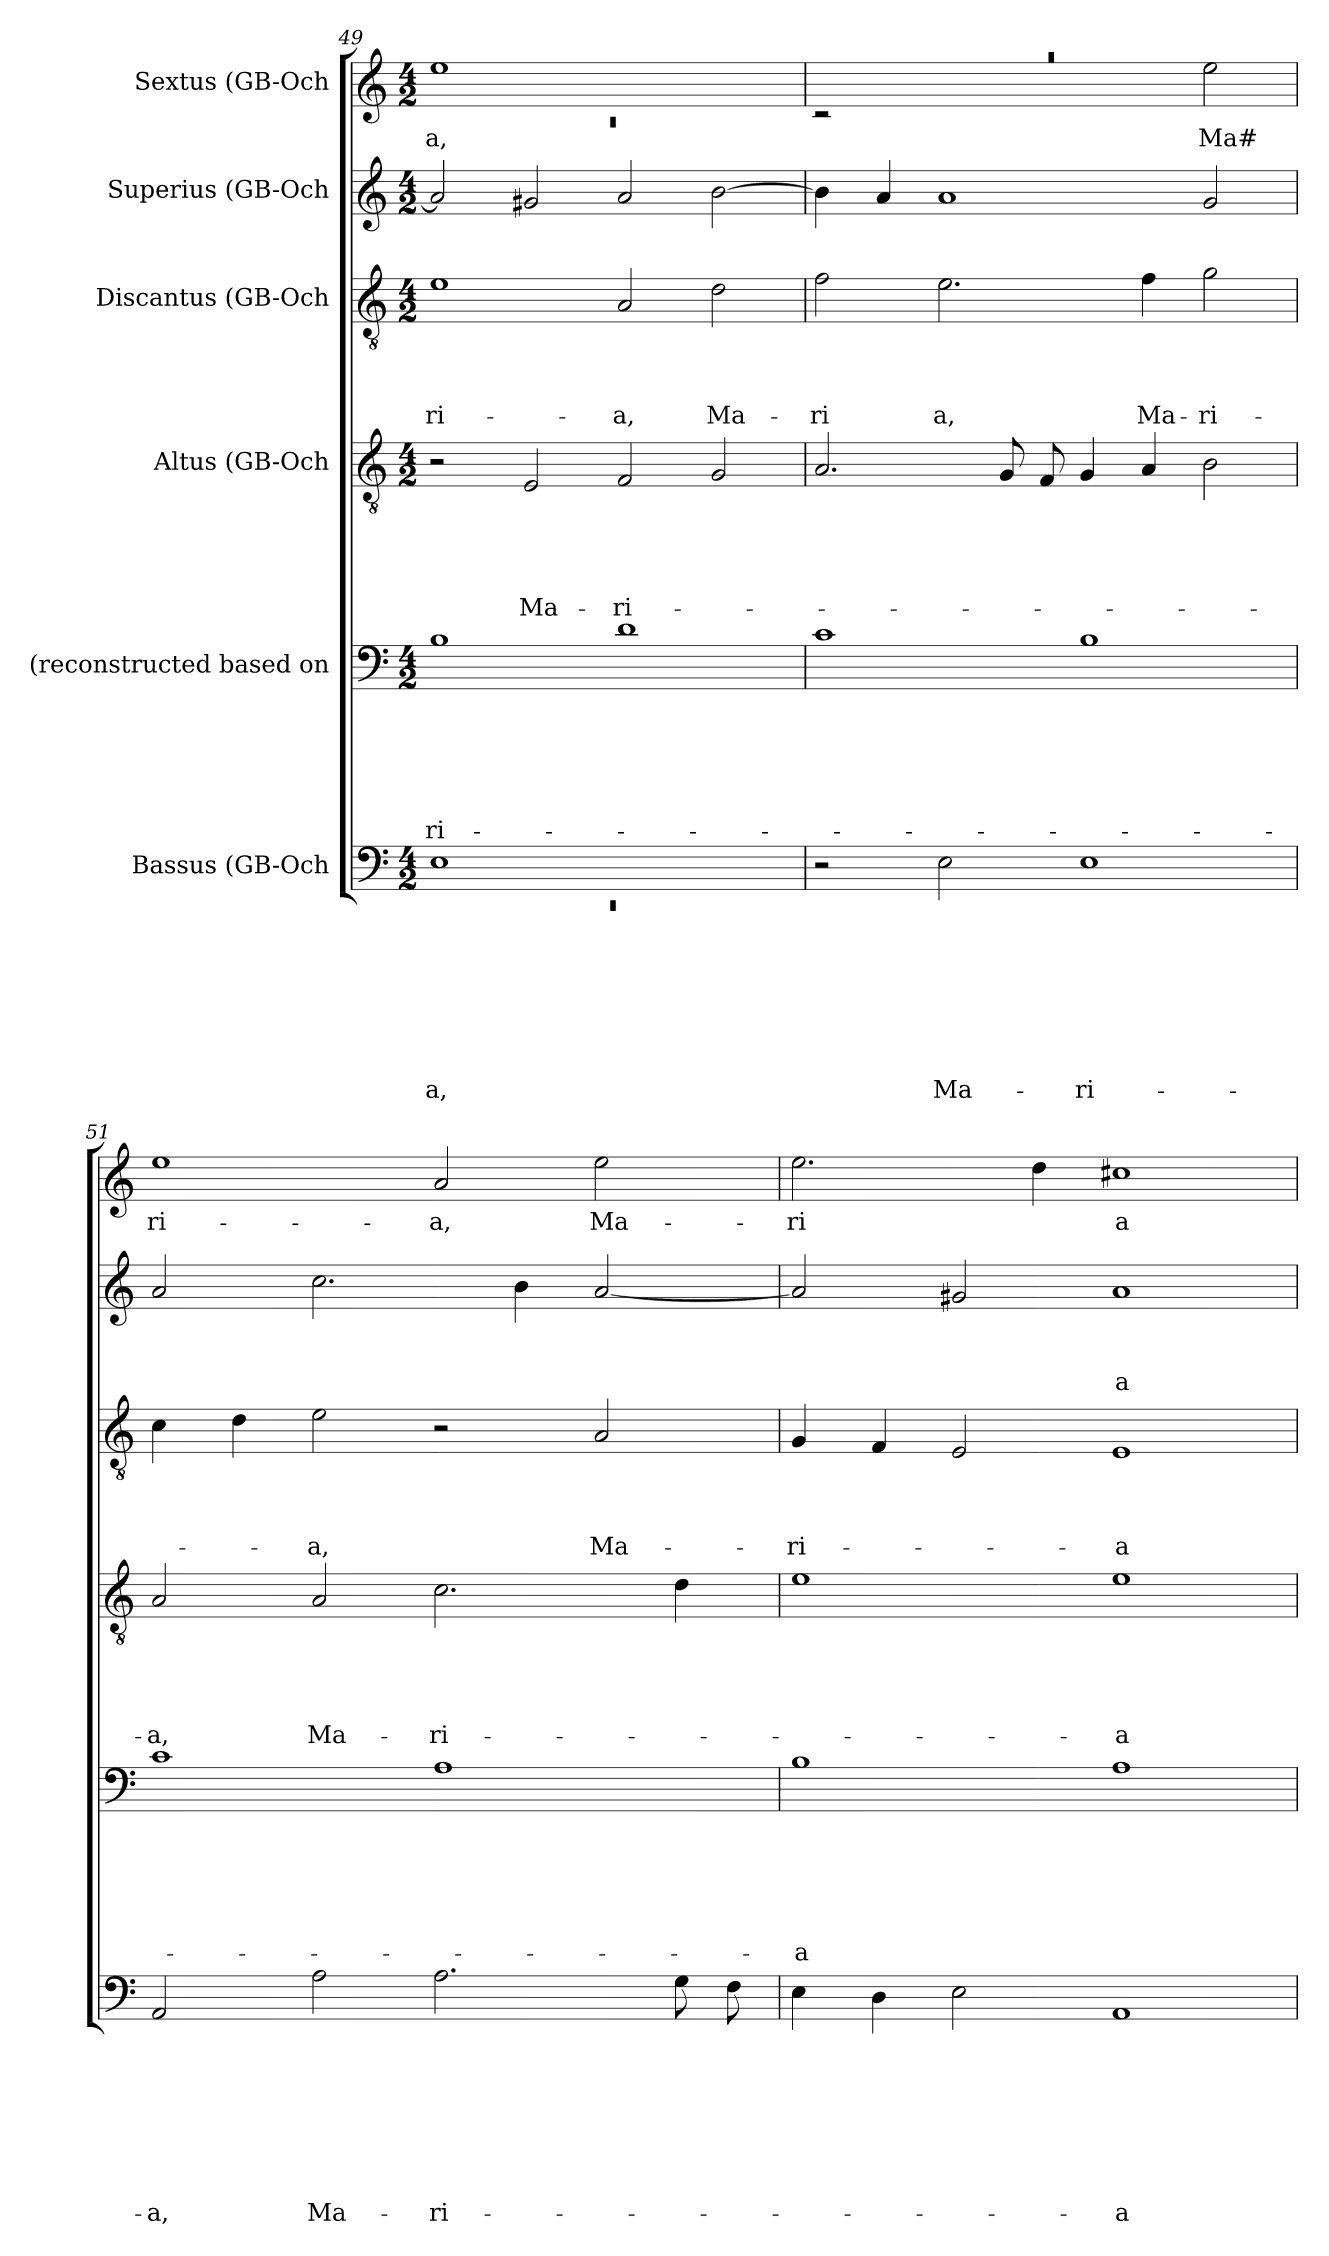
**kern	**text	**text	**text	**text	**text	**text	**text	**text	**kern	**text	**text	**text	**text	**text	**text	**kern	**text	**text	**text	**text	**text	**kern	**text	**text	**text	**text	**kern	**text	**text	**text	**kern	**text
*part6	*part6	*part6	*part6	*part6	*part6	*part6	*part6	*part6	*part5	*part5	*part5	*part5	*part5	*part5	*part5	*part4	*part4	*part4	*part4	*part4	*part4	*part3	*part3	*part3	*part3	*part3	*part2	*part2	*part2	*part2	*part1	*part1
*staff6	*staff6	*staff6	*staff6	*staff6	*staff6	*staff6	*staff6	*staff6	*staff5	*staff5	*staff5	*staff5	*staff5	*staff5	*staff5	*staff4	*staff4	*staff4	*staff4	*staff4	*staff4	*staff3	*staff3	*staff3	*staff3	*staff3	*staff2	*staff2	*staff2	*staff2	*staff1	*staff1
*I"Bassus (GB-Och	*	*	*	*	*	*	*	*	*I"(reconstructed based on	*	*	*	*	*	*	*I"Altus (GB-Och	*	*	*	*	*	*I"Discantus (GB-Och	*	*	*	*	*I"Superius (GB-Och	*	*	*	*I"Sextus (GB-Och	*
*clefF4	*	*	*	*	*	*	*	*	*clefF4	*	*	*	*	*	*	*clefGv2	*	*	*	*	*	*clefGv2	*	*	*	*	*clefG2	*	*	*	*clefG2	*
*k[]	*	*	*	*	*	*	*	*	*k[]	*	*	*	*	*	*	*k[]	*	*	*	*	*	*k[]	*	*	*	*	*k[]	*	*	*	*k[]	*
*C:	*	*	*	*	*	*	*	*	*C:	*	*	*	*	*	*	*C:	*	*	*	*	*	*C:	*	*	*	*	*C:	*	*	*	*C:	*
*M4/2	*	*	*	*	*	*	*	*	*M4/2	*	*	*	*	*	*	*M4/2	*	*	*	*	*	*M4/2	*	*	*	*	*M4/2	*	*	*	*M4/2	*
=49	=49	=49	=49	=49	=49	=49	=49	=49	=49	=49	=49	=49	=49	=49	=49	=49	=49	=49	=49	=49	=49	=49	=49	=49	=49	=49	=49	=49	=49	=49	=49	=49
*^	*	*	*	*	*	*	*	*	*	*	*	*	*	*	*	*	*	*	*	*	*	*	*	*	*	*	*	*	*	*	*^	*
!	!LO:N:vis=1	!	!	!	!	!	!	!	!LO:LY:b	!	!	!	!	!	!	!LO:LY:b	!	!	!	!	!	!	!	!	!	!	!LO:LY:b	!	!	!	!	!	!LO:N:vis=1	!LO:LY:b
1E	0rEE	.	.	.	.	.	.	.	-a,	1B	.	.	.	.	.	-ri-	2r	.	.	.	.	.	1e	.	.	.	-ri-	2a/]	.	.	.	1ee	0rc	-a,
!	!	!	!	!	!	!	!	!	!	!	!	!	!	!	!	!	!	!	!	!	!	!LO:LY:b	!	!	!	!	!	!	!	!	!	!	!	!
.	.	.	.	.	.	.	.	.	.	.	.	.	.	.	.	.	2E/	.	.	.	.	Ma-	.	.	.	.	.	2g#/	.	.	.	.	.	.
!	!	!	!	!	!	!	!	!	!	!	!	!	!	!	!	!	!	!	!	!	!	!LO:LY:b	!	!	!	!	!LO:LY:b	!	!	!	!	!	!	!
1ryy	.	.	.	.	.	.	.	.	.	1d	.	.	.	.	.	.	2F/	.	.	.	.	-ri-	2A/	.	.	.	-a,	2a/	.	.	.	1ryy	.	.
!	!	!	!	!	!	!	!	!	!	!	!	!	!	!	!	!	!	!	!	!	!	!	!	!	!	!	!LO:LY:b	!	!	!	!	!	!	!
.	.	.	.	.	.	.	.	.	.	.	.	.	.	.	.	.	2G/	.	.	.	.	.	2d\	.	.	.	Ma-	[>2b\	.	.	.	.	.	.
*v	*v	*	*	*	*	*	*	*	*	*	*	*	*	*	*	*	*	*	*	*	*	*	*	*	*	*	*	*	*	*	*	*	*	*
=50	=50	=50	=50	=50	=50	=50	=50	=50	=50	=50	=50	=50	=50	=50	=50	=50	=50	=50	=50	=50	=50	=50	=50	=50	=50	=50	=50	=50	=50	=50	=50	=50	=50
!	!	!	!	!	!	!	!	!	!	!	!	!	!	!	!	!	!	!	!	!	!	!	!	!	!	!LO:LY:b	!	!	!	!	!LO:N:vis=1	!	!
2r	.	.	.	.	.	.	.	.	1c	.	.	.	.	.	.	2.A/	.	.	.	.	.	2f\	.	.	.	-ri	4b\]	.	.	.	0raa	2rc	.
.	.	.	.	.	.	.	.	.	.	.	.	.	.	.	.	.	.	.	.	.	.	.	.	.	.	.	4a/	.	.	.	.	.	.
!	!	!	!	!	!	!	!	!LO:LY:b	!	!	!	!	!	!	!	!	!	!	!	!	!	!	!	!	!	!LO:LY:b	!	!	!	!	!	!	!
2E\	.	.	.	.	.	.	.	Ma-	.	.	.	.	.	.	.	.	.	.	.	.	.	2.e\	.	.	.	a,	1a	.	.	.	.	1ryy	.
.	.	.	.	.	.	.	.	.	.	.	.	.	.	.	.	8G/	.	.	.	.	.	.	.	.	.	.	.	.	.	.	.	.	.
.	.	.	.	.	.	.	.	.	.	.	.	.	.	.	.	8F/	.	.	.	.	.	.	.	.	.	.	.	.	.	.	.	.	.
!	!	!	!	!	!	!	!	!LO:LY:b	!	!	!	!	!	!	!	!	!	!	!	!	!	!	!	!	!	!	!	!	!	!	!	!	!
1E	.	.	.	.	.	.	.	-ri-	1B	.	.	.	.	.	.	4G/	.	.	.	.	.	.	.	.	.	.	.	.	.	.	.	.	.
!	!	!	!	!	!	!	!	!	!	!	!	!	!	!	!	!	!	!	!	!	!	!	!	!	!	!LO:LY:b	!	!	!	!	!	!	!
.	.	.	.	.	.	.	.	.	.	.	.	.	.	.	.	4A/	.	.	.	.	.	4f\	.	.	.	Ma-	.	.	.	.	.	.	.
!	!	!	!	!	!	!	!	!	!	!	!	!	!	!	!	!	!	!	!	!	!	!	!	!	!	!LO:LY:b	!	!	!	!	!	!	!LO:LY:b:rj
.	.	.	.	.	.	.	.	.	.	.	.	.	.	.	.	2B\	.	.	.	.	.	2g\	.	.	.	-ri-	2g/	.	.	.	.	2ee\	Ma#-
=51	=51	=51	=51	=51	=51	=51	=51	=51	=51	=51	=51	=51	=51	=51	=51	=51	=51	=51	=51	=51	=51	=51	=51	=51	=51	=51	=51	=51	=51	=51	=51	=51	=51
!	!	!	!	!	!	!	!	!LO:LY:b	!	!	!	!	!	!	!	!	!	!	!	!	!LO:LY:b	!	!	!	!	!	!	!	!	!	!	!	!LO:LY:b
*	*	*	*	*	*	*	*	*	*	*	*	*	*	*	*	*	*	*	*	*	*	*	*	*	*	*	*	*	*	*	*v	*v	*
2AA/	.	.	.	.	.	.	.	-a,	1c	.	.	.	.	.	.	2A/	.	.	.	.	-a,	4c\	.	.	.	.	2a/	.	.	.	1ee	-ri-
.	.	.	.	.	.	.	.	.	.	.	.	.	.	.	.	.	.	.	.	.	.	4d\	.	.	.	.	.	.	.	.	.	.
!	!	!	!	!	!	!	!	!LO:LY:b	!	!	!	!	!	!	!	!	!	!	!	!	!LO:LY:b	!	!	!	!	!LO:LY:b	!	!	!	!	!	!
2A\	.	.	.	.	.	.	.	Ma-	.	.	.	.	.	.	.	2A/	.	.	.	.	Ma-	2e\	.	.	.	-a,	2.cc\	.	.	.	.	.
!	!	!	!	!	!	!	!	!LO:LY:b	!	!	!	!	!	!	!	!	!	!	!	!	!LO:LY:b	!	!	!	!	!	!	!	!	!	!	!LO:LY:b
2.A\	.	.	.	.	.	.	.	-ri-	1A	.	.	.	.	.	.	2.c\	.	.	.	.	-ri-	2r	.	.	.	.	.	.	.	.	2a/	-a,
.	.	.	.	.	.	.	.	.	.	.	.	.	.	.	.	.	.	.	.	.	.	.	.	.	.	.	4b\	.	.	.	.	.
!	!	!	!	!	!	!	!	!	!	!	!	!	!	!	!	!	!	!	!	!	!	!	!	!	!	!LO:LY:b	!	!	!	!	!	!LO:LY:b
.	.	.	.	.	.	.	.	.	.	.	.	.	.	.	.	.	.	.	.	.	.	2A/	.	.	.	Ma-	[<2a/	.	.	.	2ee\	Ma-
8G\	.	.	.	.	.	.	.	.	.	.	.	.	.	.	.	4d\	.	.	.	.	.	.	.	.	.	.	.	.	.	.	.	.
8F\	.	.	.	.	.	.	.	.	.	.	.	.	.	.	.	.	.	.	.	.	.	.	.	.	.	.	.	.	.	.	.	.
=52	=52	=52	=52	=52	=52	=52	=52	=52	=52	=52	=52	=52	=52	=52	=52	=52	=52	=52	=52	=52	=52	=52	=52	=52	=52	=52	=52	=52	=52	=52	=52	=52
!	!	!	!	!	!	!	!	!	!	!	!	!	!	!	!LO:LY:b:rj	!	!	!	!	!	!	!	!	!	!	!LO:LY:b	!	!	!	!	!	!LO:LY:b
4E\	.	.	.	.	.	.	.	.	1B	.	.	.	.	.	-a	1e	.	.	.	.	.	4G/	.	.	.	-ri-	2a/]	.	.	.	2.ee\	-ri
4D\	.	.	.	.	.	.	.	.	.	.	.	.	.	.	.	.	.	.	.	.	.	4F/	.	.	.	.	.	.	.	.	.	.
2E\	.	.	.	.	.	.	.	.	.	.	.	.	.	.	.	.	.	.	.	.	.	2E/	.	.	.	.	2g#/	.	.	.	.	.
.	.	.	.	.	.	.	.	.	.	.	.	.	.	.	.	.	.	.	.	.	.	.	.	.	.	.	.	.	.	.	4dd\	.
!	!	!	!	!	!	!	!	!LO:LY:b:rj	!	!	!	!	!	!	!	!	!	!	!	!	!LO:LY:b:rj	!	!	!	!	!LO:LY:b:rj	!	!	!	!LO:LY:b:rj	!	!LO:LY:b:rj
1AA	.	.	.	.	.	.	.	-a	1A	.	.	.	.	.	.	1e	.	.	.	.	-a	1E	.	.	.	-a	1a	.	.	-a	1cc#X	a
=	=	=	=	=	=	=	=	=	=	=	=	=	=	=	=	=	=	=	=	=	=	=	=	=	=	=	=	=	=	=	=	=
*-	*-	*-	*-	*-	*-	*-	*-	*-	*-	*-	*-	*-	*-	*-	*-	*-	*-	*-	*-	*-	*-	*-	*-	*-	*-	*-	*-	*-	*-	*-	*-	*-
